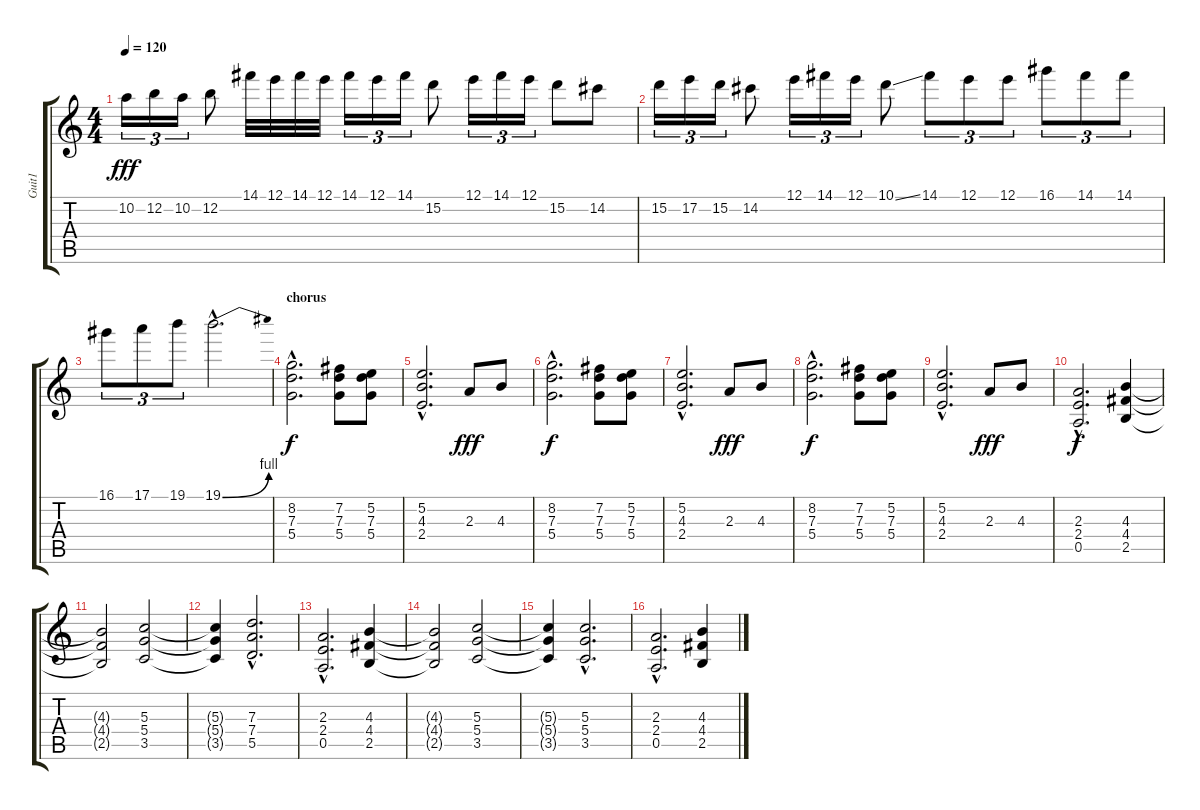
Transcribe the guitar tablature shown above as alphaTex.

\track ("Guit1" "Guit1") {instrument overdrivenguitar}
\staff {score tabs}
\tuning (E4 B3 G3 D3 A2 E2) {hide}
\ts (4 4)
\tempo 120
\clef g2
\ks c
10.2.16{tu (3 2) dy fff} 12.2.16{tu (3 2)} 10.2.16{tu (3 2)} 12.2.8 14.1.32 12.1.32 14.1.32 12.1.32 14.1.16{tu (3 2)} 12.1.16{tu (3 2)} 14.1.16{tu (3 2)} 15.2.8 12.1.16{tu (3 2)} 14.1.16{tu (3 2)} 12.1.16{tu (3 2)} 15.2.8 14.2.8 |
15.2.16{tu (3 2)} 17.2.16{tu (3 2)} 15.2.16{tu (3 2)} 14.2.8 12.1.16{tu (3 2)} 14.1.16{tu (3 2)} 12.1.16{tu (3 2)} 10.1{ss}.8 14.1.8{tu (3 2)} 12.1.8{tu (3 2)} 12.1.8{tu (3 2)} 16.1.8{tu (3 2)} 14.1.8{tu (3 2)} 14.1.8{tu (3 2)} |
16.1.8{tu (3 2)} 17.1.8{tu (3 2)} 19.1.8{tu (3 2)} 19.1{be (bend 0 0 60 4) hac}.2{d} |
\section ("" "chorus")
(8.2{hac} 7.3{hac} 5.4{hac}).2{d dy f volume 11} (7.2 7.3 5.4).8 (5.2 7.3 5.4).8 |
(5.2{hac} 4.3{hac} 2.4{hac}).2{d} 2.3.8{dy fff} 4.3.8 |
(8.2{hac} 7.3{hac} 5.4{hac}).2{d dy f} (7.2 7.3 5.4).8 (5.2 7.3 5.4).8 |
(5.2{hac} 4.3{hac} 2.4{hac}).2{d} 2.3.8{dy fff} 4.3.8 |
(8.2{hac} 7.3{hac} 5.4{hac}).2{d dy f} (7.2 7.3 5.4).8 (5.2 7.3 5.4).8 |
(5.2{hac} 4.3{hac} 2.4{hac}).2{d} 2.3.8{dy fff} 4.3.8 |
(2.3{hac} 2.4{hac} 0.5{hac}).2{d dy f} (4.3 4.4 2.5).4 |
(4.3{t} 4.4{t} 2.5{t}).2 (5.3 5.4 3.5).2 |
(5.3{t} 5.4{t} 3.5{t}).4 (7.3{hac} 7.4{hac} 5.5{hac}).2{d} |
(2.3{hac} 2.4{hac} 0.5{hac}).2{d} (4.3 4.4 2.5).4 |
(4.3{t} 4.4{t} 2.5{t}).2 (5.3 5.4 3.5).2 |
(5.3{t} 5.4{t} 3.5{t}).4 (5.3{hac} 5.4{hac} 3.5{hac}).2{d} |
(2.3{hac} 2.4{hac} 0.5{hac}).2{d} (4.3 4.4 2.5).4
